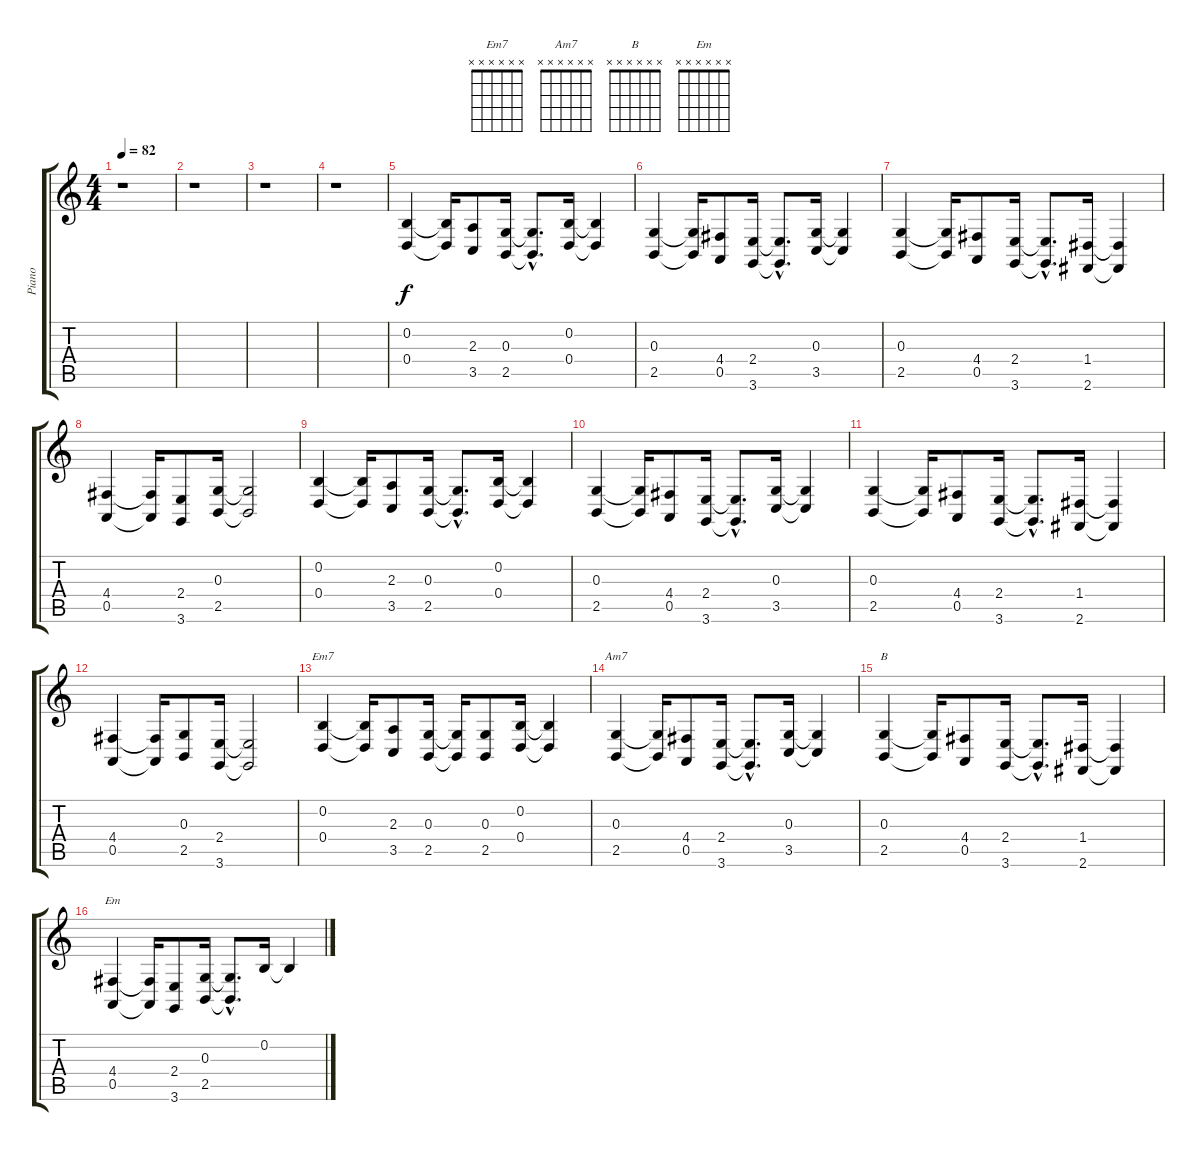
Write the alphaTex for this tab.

\track ("Piano" "Piano") {instrument electricgrandpiano}
\staff {score tabs}
\tuning (E4 B3 G3 D3 A2 E2) {hide}
\chord ("Em7" x x x x x x) {firstfret 0}
\chord ("Am7" x x x x x x) {firstfret 0}
\chord ("B" x x x x x x) {firstfret 0}
\chord ("Em" x x x x x x) {firstfret 0}
\ts (4 4)
\tempo 82
\clef g2
\ks c
r.1{dy f instrument electricgrandpiano} |
r.1 |
r.1 |
r.1 |
(0.2 0.4).4 (0.2{t} 0.4{t}).16 (2.3 3.5).8 (0.3 2.5).16 (0.3{hac t} 2.5{hac t}).8{d} (0.2 0.4).16 (0.2{t} 0.4{t}).4 |
(0.3 2.5).4 (0.3{t} 2.5{t}).16 (4.4 0.5).8 (2.4 3.6).16 (2.4{hac t} 3.6{hac t}).8{d} (0.3 3.5).16 (0.3{t} 3.5{t}).4 |
(0.3 2.5).4 (0.3{t} 2.5{t}).16 (4.4 0.5).8 (2.4 3.6).16 (2.4{hac t} 3.6{hac t}).8{d} (1.4 2.6).16 (1.4{t} 2.6{t}).4 |
(4.4 0.5).4 (4.4{t} 0.5{t}).16 (2.4 3.6).8 (0.3 2.5).16 (0.3{t} 2.5{t}).2 |
(0.2 0.4).4 (0.2{t} 0.4{t}).16 (2.3 3.5).8 (0.3 2.5).16 (0.3{hac t} 2.5{hac t}).8{d} (0.2 0.4).16 (0.2{t} 0.4{t}).4 |
(0.3 2.5).4 (0.3{t} 2.5{t}).16 (4.4 0.5).8 (2.4 3.6).16 (2.4{hac t} 3.6{hac t}).8{d} (0.3 3.5).16 (0.3{t} 3.5{t}).4 |
(0.3 2.5).4 (0.3{t} 2.5{t}).16 (4.4 0.5).8 (2.4 3.6).16 (2.4{hac t} 3.6{hac t}).8{d} (1.4 2.6).16 (1.4{t} 2.6{t}).4 |
(4.4 0.5).4 (4.4{t} 0.5{t}).16 (0.3 2.5).8 (2.4 3.6).16 (2.4{t} 3.6{t}).2 |
(0.2 0.4).4{ch "Em7"} (0.2{t} 0.4{t}).16 (2.3 3.5).8 (0.3 2.5).16 (0.3{t} 2.5{t}).16 (0.3 2.5).8 (0.2 0.4).16 (0.2{t} 0.4{t}).4 |
(0.3 2.5).4{ch "Am7"} (0.3{t} 2.5{t}).16 (4.4 0.5).8 (2.4 3.6).16 (2.4{hac t} 3.6{hac t}).8{d} (0.3 3.5).16 (0.3{t} 3.5{t}).4 |
(0.3 2.5).4{ch "B"} (0.3{t} 2.5{t}).16 (4.4 0.5).8 (2.4 3.6).16 (2.4{hac t} 3.6{hac t}).8{d} (1.4 2.6).16 (1.4{t} 2.6{t}).4 |
(4.4 0.5).4{ch "Em"} (4.4{t} 0.5{t}).16 (2.4 3.6).8 (0.3 2.5).16 (0.3{hac t} 2.5{hac t}).8{d} 0.2.16 0.2{t}.4
